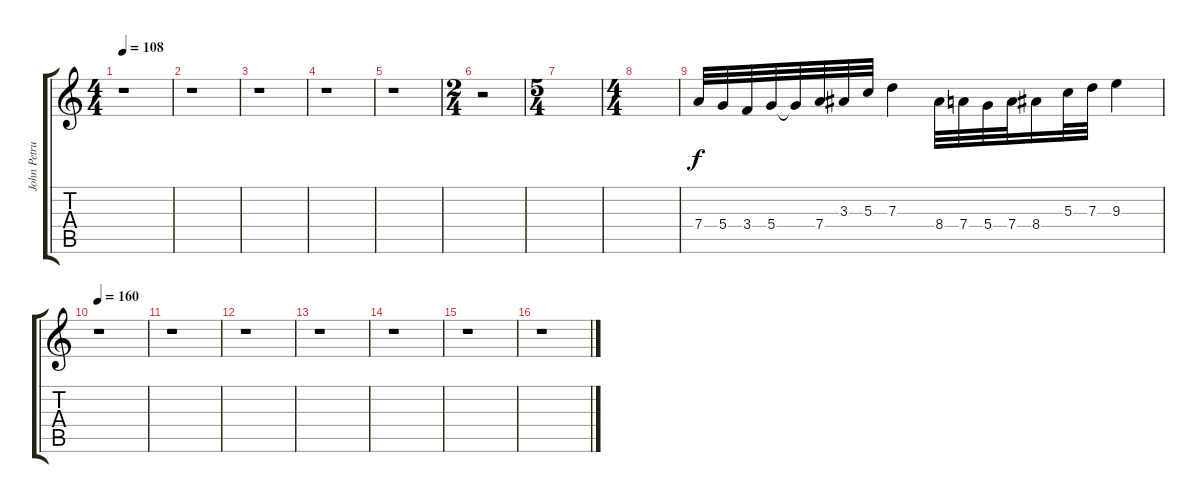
\track ("John Petrucci (Guitar 2)" "John Petru") {instrument distortionguitar}
\staff {score tabs}
\tuning (E4 B3 G3 D3 A2 E2) {hide}
\ts (4 4)
\tempo 108
\clef g2
\ks c
r.1{dy mf} |
r.1 |
r.1 |
r.1 |
r.1 |
\ts (2 4)
r.2 |
\ts (5 4)
|
\ts (4 4)
|
7.4.32{dy f} 5.4.32 3.4.32 5.4.32 5.4{t}.32 7.4.32 3.3.32 5.3.32 7.3.4 8.4.32 7.4.32 5.4.32 7.4.32 8.4.16 5.3.32 7.3.32 9.3.4 |
\tempo 160
r.1 |
r.1 |
r.1 |
r.1 |
r.1 |
r.1 |
r.1
